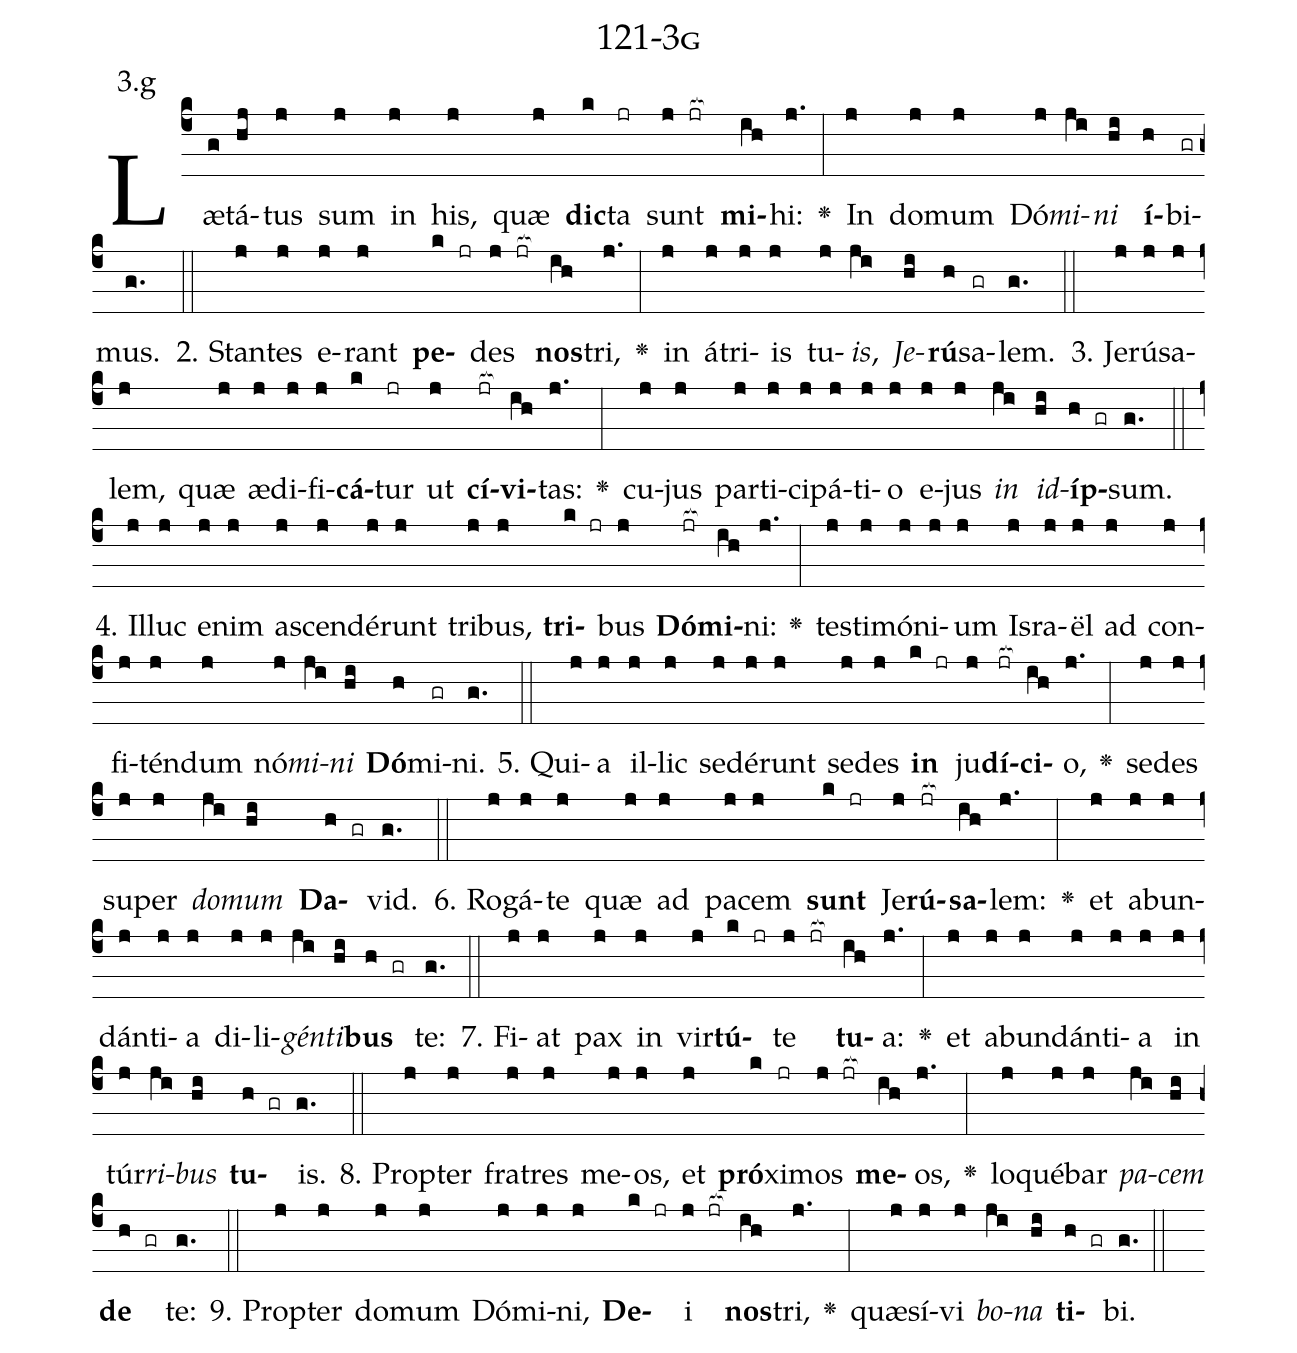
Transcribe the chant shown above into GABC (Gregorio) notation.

name: 121-3g;
annotation: 3.g;
%%
(c4)Læ(g)tá(hj)tus(j) sum(j) in(j) his,(j) quæ(j) <b>dic</b>(k)ta(jr) sunt(j jr[ocb:1{]) <b>mi</b>(ih[ocb:0}])hi:(j.) <v>\greheightstar</v>(:) In(j) do(j)mum(j) Dó(j)<i>mi</i>(ji)<i>ni</i>(hi) <b>í</b>(h)bi(gr)mus.(g.) (::)
2. Stan(j)tes(j) e(j)rant(j) <b>pe</b>(k jr)des(j jr[ocb:1{]) <b>nos</b>(ih[ocb:0}])tri,(j.) <v>\greheightstar</v>(:) in(j) á(j)tri(j)is(j) tu(j)<i>is</i>,(ji) <i>Je</i>(hi)<b>rú</b>(h)sa(gr)lem.(g.) (::)
3. Je(j)rú(j)sa(j)lem,(j) quæ(j) æ(j)di(j)fi(j)<b>cá</b>(k)tur(jr) ut(j) <b>cí</b>(jr[ocb:1{])<b>vi</b>(ih[ocb:0}])tas:(j.) <v>\greheightstar</v>(:) cu(j)jus(j) par(j)ti(j)ci(j)pá(j)ti(j)o(j) e(j)jus(j) <i>in</i>(ji) <i>id</i>(hi)<b>íp</b>(h gr)sum.(g.) (::)
4. Il(j)luc(j) e(j)nim(j) a(j)scen(j)dé(j)runt(j) tri(j)bus,(j) <b>tri</b>(k jr)bus(j) <b>Dó</b>(jr[ocb:1{])<b>mi</b>(ih[ocb:0}])ni:(j.) <v>\greheightstar</v>(:) tes(j)ti(j)mó(j)ni(j)um(j) Is(j)ra(j)ël(j) ad(j) con(j)fi(j)tén(j)dum(j) nó(j)<i>mi</i>(ji)<i>ni</i>(hi) <b>Dó</b>(h)mi(gr)ni.(g.) (::)
5. Qui(j)a(j) il(j)lic(j) se(j)dé(j)runt(j) se(j)des(j) <b>in</b>(k jr) ju(j)<b>dí</b>(jr[ocb:1{])<b>ci</b>(ih[ocb:0}])o,(j.) <v>\greheightstar</v>(:) se(j)des(j) su(j)per(j) <i>do</i>(ji)<i>mum</i>(hi) <b>Da</b>(h gr)vid.(g.) (::)
6. Ro(j)gá(j)te(j) quæ(j) ad(j) pa(j)cem(j) <b>sunt</b>(k jr) Je(j)<b>rú</b>(jr[ocb:1{])<b>sa</b>(ih[ocb:0}])lem:(j.) <v>\greheightstar</v>(:) et(j) ab(j)un(j)dán(j)ti(j)a(j) di(j)li(j)<i>gén</i>(ji)<i>ti</i>(hi)<b>bus</b>(h gr) te:(g.) (::)
7. Fi(j)at(j) pax(j) in(j) vir(j)<b>tú</b>(k jr)te(j jr[ocb:1{]) <b>tu</b>(ih[ocb:0}])a:(j.) <v>\greheightstar</v>(:) et(j) ab(j)un(j)dán(j)ti(j)a(j) in(j) túr(j)<i>ri</i>(ji)<i>bus</i>(hi) <b>tu</b>(h gr)is.(g.) (::)
8. Prop(j)ter(j) fra(j)tres(j) me(j)os,(j) et(j) <b>pró</b>(k)xi(jr)mos(j jr[ocb:1{]) <b>me</b>(ih[ocb:0}])os,(j.) <v>\greheightstar</v>(:) lo(j)qué(j)bar(j) <i>pa</i>(ji)<i>cem</i>(hi) <b>de</b>(h gr) te:(g.) (::)
9. Prop(j)ter(j) do(j)mum(j) Dó(j)mi(j)ni,(j) <b>De</b>(k jr)i(j jr[ocb:1{]) <b>nos</b>(ih[ocb:0}])tri,(j.) <v>\greheightstar</v>(:) quæ(j)sí(j)vi(j) <i>bo</i>(ji)<i>na</i>(hi) <b>ti</b>(h gr)bi.(g.) (::)
